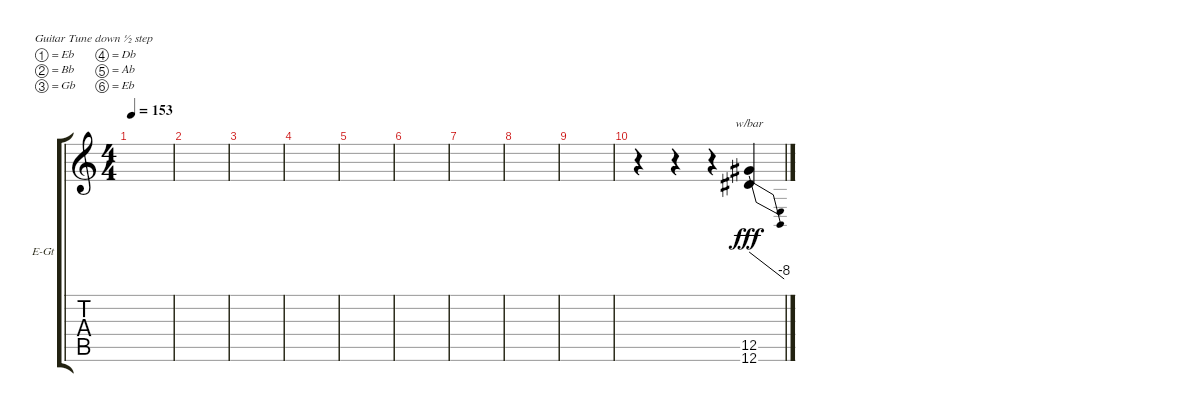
\bracketExtendMode groupsimilarinstruments
\firstSystemTrackNameOrientation horizontal
\otherSystemsTrackNameOrientation horizontal
\track ("solo" "E-Gt") {instrument distortionguitar}
\staff {score tabs}
\tuning (Eb4 Bb3 Gb3 Db3 Ab2 Eb2)
\ts (4 4)
\tempo 153
\clef g2
\ks c
|
|
|
|
|
|
|
|
|
r.4 r.4 r.4 (12.6 12.5).4{tbe (dive default 0 0 59.4 -32) dy fff}
